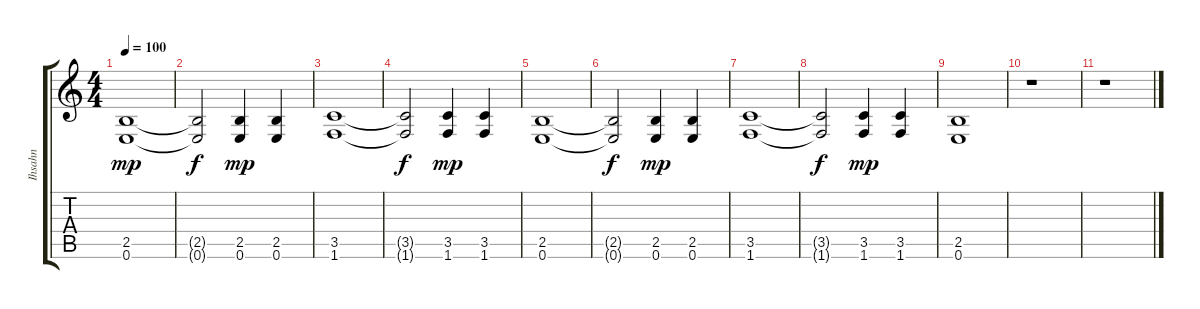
\track ("Ihsahn" "Ihsahn") {instrument distortionguitar}
\staff {score tabs}
\tuning (E4 B3 G3 D3 A2 E2) {hide}
\ts (4 4)
\tempo 100
\clef g2
\ks c
(2.5 0.6).1{dy mp} |
(2.5{t} 0.6{t}).2{dy f} (2.5 0.6).4{dy mp} (2.5 0.6).4 |
(3.5 1.6).1 |
(3.5{t} 1.6{t}).2{dy f} (3.5 1.6).4{dy mp} (3.5 1.6).4 |
(2.5 0.6).1 |
(2.5{t} 0.6{t}).2{dy f} (2.5 0.6).4{dy mp} (2.5 0.6).4 |
(3.5 1.6).1 |
(3.5{t} 1.6{t}).2{dy f} (3.5 1.6).4{dy mp} (3.5 1.6).4 |
(2.5 0.6).1 |
r.1 |
r.1
